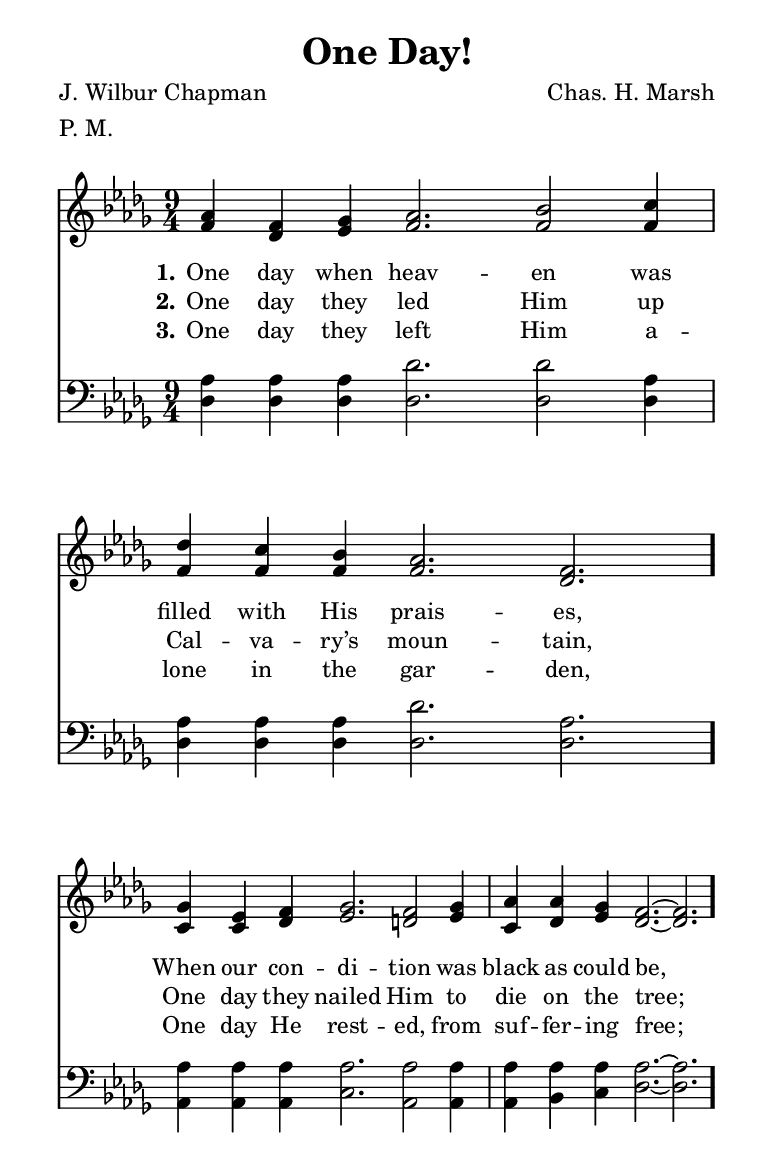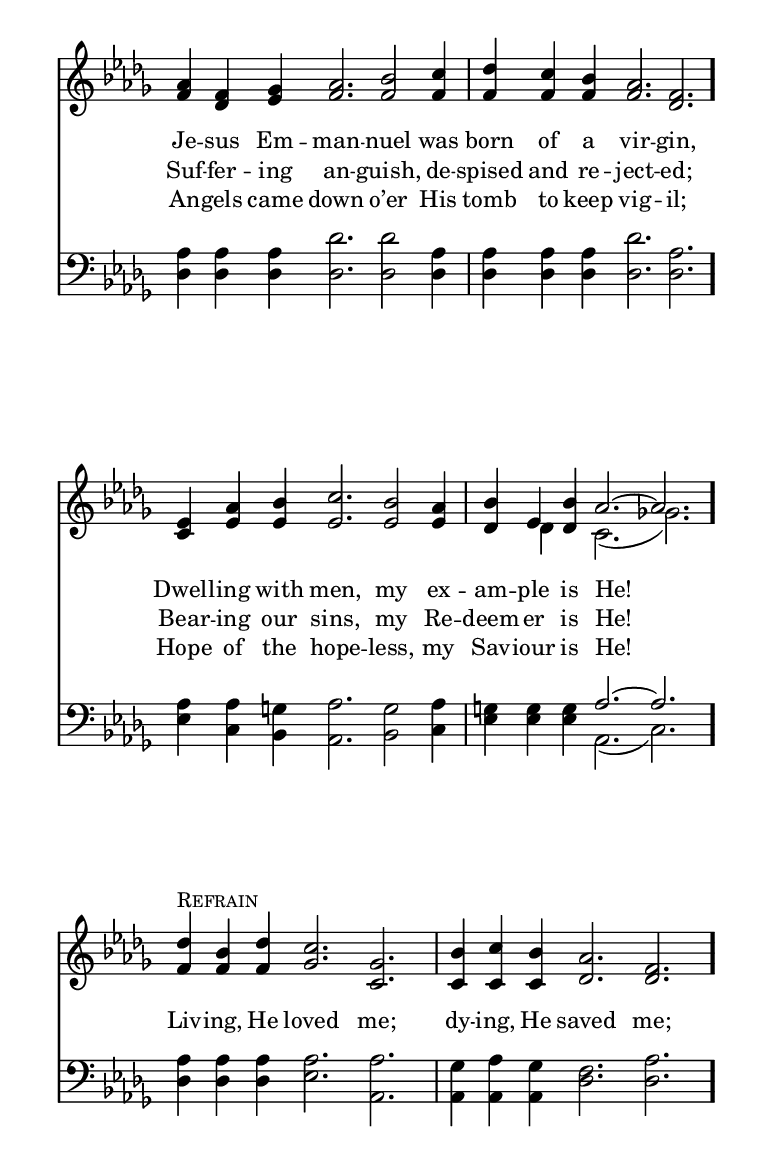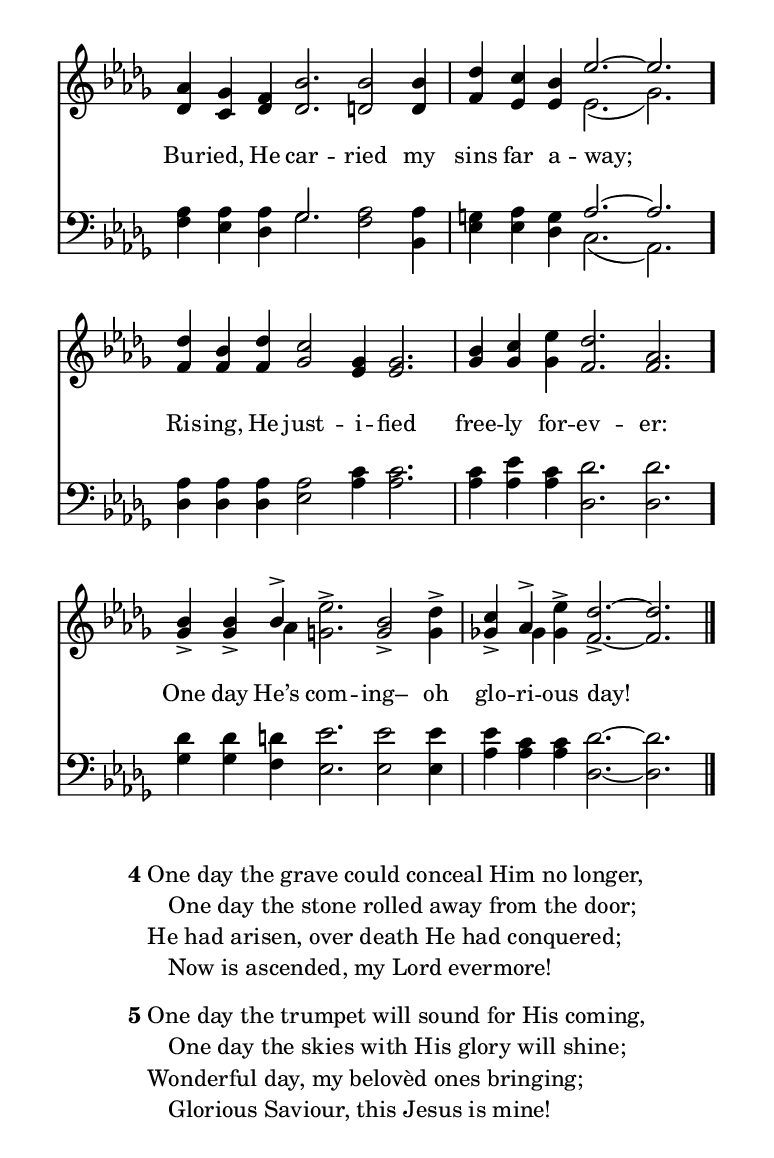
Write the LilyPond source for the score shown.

\include "common/global.ily"
\paper {
  \include "common/paper.ily"
  ragged-last-bottom = ##t
  page-count = #(cond (is-eogsized 2) (#t #f))
  % need to reduce stretchability to compensate for `ragged-bottom` being false
  % (`ragged-last-bottom` doesn't appear to work for markups, so the markup
  % gets pulled down the page)
  score-markup-spacing.stretchability = 1
}

\header{
  %gospel
  hymnnumber = "186"
  title = "One Day!"
  tunename = ""
  meter = "P. M."
  poet = "J. Wilbur Chapman"
  composer = "Chas. H. Marsh"
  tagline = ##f
}

patternA = { c4 c4 c4 c2. c2 c4 | c4 c4 c4 c2. c2. }
patternB = { c4 c4 c4 c2. c2. | c4 c4 c4 c2. c2. }
patternC = { c4 c4 c4 c2 c4 c2. | c4 c4 c4 c2. c2. }

global = {
  \include "common/overrides.ily"
  \override Staff.TimeSignature.style = #'numbered
  \time 9/4
  \override Score.MetronomeMark.transparent = ##t % hide all fermata changes too
  \tempo 4=150
  \key des \major
  \autoBeamOff
}

notesSoprano = {
\global
\relative c'' {

  \changePitch \patternA { aes f ges aes bes c | des c bes aes f }
  \changePitch \patternA { ges ees f ges f ges | aes aes ges f ~ f }
  \changePitch \patternA { aes f ges aes bes c | des c bes aes f }
  \changePitch \patternA { ees aes bes c bes aes | bes ees, bes' aes ~ aes }

  << s^\markup { \small \caps "Refrain" }
  \changePitch \patternB { des bes des c ges | bes c bes aes f } >>
  \changePitch \patternA { aes ges f bes bes bes | des c bes ees ~ ees }
  \changePitch \patternC { des bes des c ges ges | bes c ees des aes }
  \changePitch \patternA { bes-> bes-> bes-> ees-> bes-> des-> | c-> aes-> ees'-> des-> ~ des }

  \bar "|."

}
}

notesAlto = {
\global
\relative e' {

  \changePitch \patternA { f des ees f f f | f f f f des }
  \changePitch \patternA { c c des ees d ees | c des ees des ~ des }
  \changePitch \patternA { f des ees f f f | f f f f des }
  \changePitch \patternA { c ees ees ees ees ees | des des des c( ges'!) }

  \changePitch \patternB { f f f ges c, | c c c des des }
  \changePitch \patternA { des c des des d d | f ees ees ees( ges) }
  \changePitch \patternC { f f f ges ees ees | ges ges ges f f }
  \changePitch \patternA { ges ges aes g g g | ges! ges ges f ~ f }

}
}

notesTenor = {
\global
\relative a {

  \changePitch \patternA { aes aes aes des des aes | aes aes aes des aes }
  \changePitch \patternA { aes aes aes aes aes aes | aes aes aes aes ~ aes }
  \changePitch \patternA { aes aes aes des des aes | aes aes aes des aes }
  \changePitch \patternA { aes aes g aes g aes | g g g aes ~ aes }

  \changePitch \patternB { aes aes aes aes aes | ges aes ges f aes }
  \changePitch \patternA { aes aes aes ges aes aes | g aes g aes ~ aes }
  \changePitch \patternC { aes aes aes aes c c | c ees c des des }
  \changePitch \patternA { des des d ees ees ees | ees c c | des ~ des }

}
}

notesBass = {
\global
\relative f {

  \changePitch \patternA { des des des des des des | des des des des des }
  \changePitch \patternA { aes aes aes c aes aes | aes bes c des ~ des }
  \changePitch \patternA { des des des des des des | des des des des des }
  \changePitch \patternA { ees c bes aes bes c | ees ees ees aes,( c) }

  \changePitch \patternB { des des des ees aes, | aes aes aes des des }
  \changePitch \patternA { f ees des ges f bes, | ees ees des c( aes) }
  \changePitch \patternC { des des des ees aes aes | aes aes aes des, des | }
  \changePitch \patternA { ges ges f ees ees ees | aes aes aes des, ~ des }

}
}

Refrain = \lyricmode {

Liv -- ing, He loved me; dy -- ing, He saved me; \bar "."
Bur -- ied, He car -- ried my sins far a -- way; \bar "."
Ris -- ing, He just -- i -- fied free -- ly for -- ev -- er: \bar "."
One day He’s com -- ing– oh glo -- ri -- ous day! \bar "."

}

wordsA = \lyricmode {
\set stanza = "1."

One day when heav -- en was filled with His prais -- es, \bar "."
When our con -- di -- tion was black as could be, \bar "."
Je -- sus Em -- man -- nuel was born of a vir -- gin, \bar "."
Dwell -- ing with men, my ex -- am -- ple is He! \bar "."

}

wordsB = \lyricmode {
\set stanza = "2."

One day they led Him up Cal -- va -- ry’s moun -- tain,
One day they nailed Him to die on the tree;
Suf -- fer -- ing an -- guish, de -- spised and re -- ject -- ed;
Bear -- ing our sins, my Re -- deem -- er is He!

\Refrain

}

wordsC = \lyricmode {
\set stanza = "3."

One day they left Him a -- lone in the gar -- den,
One day He rest -- ed, from suf -- fer -- ing free;
An -- gels came down o’er His tomb to keep vig -- il;
Hope of the hope -- less, my Sav -- iour is He!

}

wordsD = \markuplist {

\line { One day the grave could conceal Him no longer, }
\line { { \hspace #2 } One day the stone rolled away from the door; }
\line { He had arisen, over death He had conquered; }
\line { { \hspace #2 } Now is ascended, my Lord evermore! }

}

wordsE = \markuplist {

\line { One day the trumpet will sound for His coming, }
\line { { \hspace #2 } One day the skies with His glory will shine; }
\line { Wonderful day, my belovèd ones bringing; }
\line { { \hspace #2 } Glorious Saviour, this Jesus is mine! }

}

\score {
  \context ChoirStaff <<
    \context Staff = upper <<
      \set Staff.autoBeaming = ##f
      \set ChoirStaff.systemStartDelimiter = #'SystemStartBar
      \set ChoirStaff.printPartCombineTexts = ##f
      \partcombine #'(2 . 9) \notesSoprano \notesAlto
      \context NullVoice = sopranos { \voiceOne << \notesSoprano >> }
      \context Lyrics = one   \lyricsto sopranos \wordsA
      \context Lyrics = two   \lyricsto sopranos \wordsB
      \context Lyrics = three \lyricsto sopranos \wordsC
    >>
    \context Staff = men <<
      \set Staff.autoBeaming = ##f
      \clef bass
      \set ChoirStaff.printPartCombineTexts = ##f
      \partcombine #'(2 . 9) \notesTenor \notesBass
    >>
  >>
  \layout {
    \include "common/layout.ily"
  }
  \midi{
    \include "common/midi.ily"
  }
}

\noPageBreak

\markup { \fill-line { \column {
  \line{ \bold 4 \column { \wordsD } } \combine \null \vspace #0.4
  \line{ \bold 5 \column { \wordsE } } \combine \null \vspace #0.4
} } }

\version "2.19.49"  % necessary for upgrading to future LilyPond versions.

% vi:set et ts=2 sw=2 ai nocindent syntax=lilypond:
